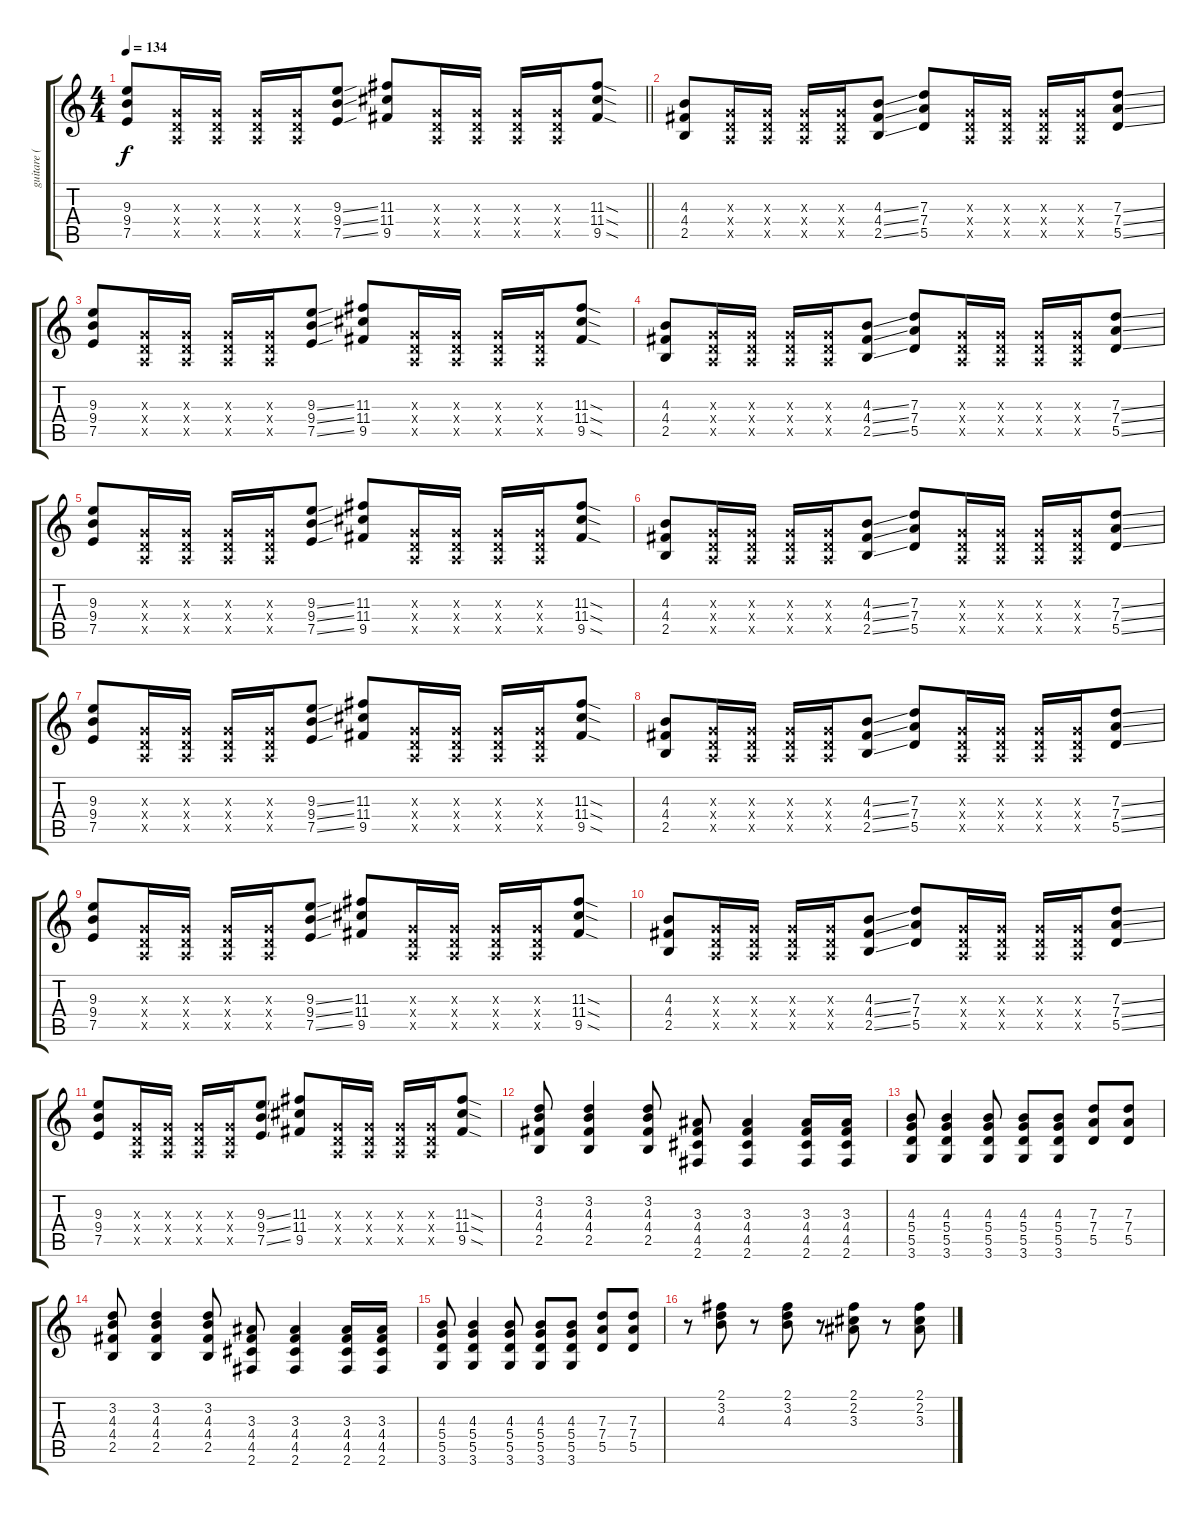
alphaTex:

\track ("guitare ( Guillaume ) " "guitare ( ") {instrument distortionguitar}
\staff {score tabs}
\tuning (E4 B3 G3 D3 A2 E2) {hide}
\ts (4 4)
\tempo 134
\clef g2
\barLineRight lightlight
\ks c
(9.3 9.4 7.5).8{dy f} (0.3{x} 0.4{x} 0.5{x}).16 (0.3{x} 0.4{x} 0.5{x}).16 (0.3{x} 0.4{x} 0.5{x}).16 (0.3{x} 0.4{x} 0.5{x}).16 (9.3{ss} 9.4{ss} 7.5{ss}).8 (11.3 11.4 9.5).8 (0.3{x} 0.4{x} 0.5{x}).16 (0.3{x} 0.4{x} 0.5{x}).16 (0.3{x} 0.4{x} 0.5{x}).16 (0.3{x} 0.4{x} 0.5{x}).16 (11.3{sod} 11.4{sod} 9.5{sod}).8 |
(4.3 4.4 2.5).8 (0.3{x} 0.4{x} 0.5{x}).16 (0.3{x} 0.4{x} 0.5{x}).16 (0.3{x} 0.4{x} 0.5{x}).16 (0.3{x} 0.4{x} 0.5{x}).16 (4.3{ss} 4.4{ss} 2.5{ss}).8 (7.3 7.4 5.5).8 (0.3{x} 0.4{x} 0.5{x}).16 (0.3{x} 0.4{x} 0.5{x}).16 (0.3{x} 0.4{x} 0.5{x}).16 (0.3{x} 0.4{x} 0.5{x}).16 (7.3{ss} 7.4{ss} 5.5{ss}).8 |
(9.3 9.4 7.5).8 (0.3{x} 0.4{x} 0.5{x}).16 (0.3{x} 0.4{x} 0.5{x}).16 (0.3{x} 0.4{x} 0.5{x}).16 (0.3{x} 0.4{x} 0.5{x}).16 (9.3{ss} 9.4{ss} 7.5{ss}).8 (11.3 11.4 9.5).8 (0.3{x} 0.4{x} 0.5{x}).16 (0.3{x} 0.4{x} 0.5{x}).16 (0.3{x} 0.4{x} 0.5{x}).16 (0.3{x} 0.4{x} 0.5{x}).16 (11.3{sod} 11.4{sod} 9.5{sod}).8 |
(4.3 4.4 2.5).8 (0.3{x} 0.4{x} 0.5{x}).16 (0.3{x} 0.4{x} 0.5{x}).16 (0.3{x} 0.4{x} 0.5{x}).16 (0.3{x} 0.4{x} 0.5{x}).16 (4.3{ss} 4.4{ss} 2.5{ss}).8 (7.3 7.4 5.5).8 (0.3{x} 0.4{x} 0.5{x}).16 (0.3{x} 0.4{x} 0.5{x}).16 (0.3{x} 0.4{x} 0.5{x}).16 (0.3{x} 0.4{x} 0.5{x}).16 (7.3{ss} 7.4{ss} 5.5{ss}).8 |
(9.3 9.4 7.5).8 (0.3{x} 0.4{x} 0.5{x}).16 (0.3{x} 0.4{x} 0.5{x}).16 (0.3{x} 0.4{x} 0.5{x}).16 (0.3{x} 0.4{x} 0.5{x}).16 (9.3{ss} 9.4{ss} 7.5{ss}).8 (11.3 11.4 9.5).8 (0.3{x} 0.4{x} 0.5{x}).16 (0.3{x} 0.4{x} 0.5{x}).16 (0.3{x} 0.4{x} 0.5{x}).16 (0.3{x} 0.4{x} 0.5{x}).16 (11.3{sod} 11.4{sod} 9.5{sod}).8 |
(4.3 4.4 2.5).8 (0.3{x} 0.4{x} 0.5{x}).16 (0.3{x} 0.4{x} 0.5{x}).16 (0.3{x} 0.4{x} 0.5{x}).16 (0.3{x} 0.4{x} 0.5{x}).16 (4.3{ss} 4.4{ss} 2.5{ss}).8 (7.3 7.4 5.5).8 (0.3{x} 0.4{x} 0.5{x}).16 (0.3{x} 0.4{x} 0.5{x}).16 (0.3{x} 0.4{x} 0.5{x}).16 (0.3{x} 0.4{x} 0.5{x}).16 (7.3{ss} 7.4{ss} 5.5{ss}).8 |
(9.3 9.4 7.5).8 (0.3{x} 0.4{x} 0.5{x}).16 (0.3{x} 0.4{x} 0.5{x}).16 (0.3{x} 0.4{x} 0.5{x}).16 (0.3{x} 0.4{x} 0.5{x}).16 (9.3{ss} 9.4{ss} 7.5{ss}).8 (11.3 11.4 9.5).8 (0.3{x} 0.4{x} 0.5{x}).16 (0.3{x} 0.4{x} 0.5{x}).16 (0.3{x} 0.4{x} 0.5{x}).16 (0.3{x} 0.4{x} 0.5{x}).16 (11.3{sod} 11.4{sod} 9.5{sod}).8 |
(4.3 4.4 2.5).8 (0.3{x} 0.4{x} 0.5{x}).16 (0.3{x} 0.4{x} 0.5{x}).16 (0.3{x} 0.4{x} 0.5{x}).16 (0.3{x} 0.4{x} 0.5{x}).16 (4.3{ss} 4.4{ss} 2.5{ss}).8 (7.3 7.4 5.5).8 (0.3{x} 0.4{x} 0.5{x}).16 (0.3{x} 0.4{x} 0.5{x}).16 (0.3{x} 0.4{x} 0.5{x}).16 (0.3{x} 0.4{x} 0.5{x}).16 (7.3{ss} 7.4{ss} 5.5{ss}).8 |
(9.3 9.4 7.5).8 (0.3{x} 0.4{x} 0.5{x}).16 (0.3{x} 0.4{x} 0.5{x}).16 (0.3{x} 0.4{x} 0.5{x}).16 (0.3{x} 0.4{x} 0.5{x}).16 (9.3{ss} 9.4{ss} 7.5{ss}).8 (11.3 11.4 9.5).8 (0.3{x} 0.4{x} 0.5{x}).16 (0.3{x} 0.4{x} 0.5{x}).16 (0.3{x} 0.4{x} 0.5{x}).16 (0.3{x} 0.4{x} 0.5{x}).16 (11.3{sod} 11.4{sod} 9.5{sod}).8 |
(4.3 4.4 2.5).8 (0.3{x} 0.4{x} 0.5{x}).16 (0.3{x} 0.4{x} 0.5{x}).16 (0.3{x} 0.4{x} 0.5{x}).16 (0.3{x} 0.4{x} 0.5{x}).16 (4.3{ss} 4.4{ss} 2.5{ss}).8 (7.3 7.4 5.5).8 (0.3{x} 0.4{x} 0.5{x}).16 (0.3{x} 0.4{x} 0.5{x}).16 (0.3{x} 0.4{x} 0.5{x}).16 (0.3{x} 0.4{x} 0.5{x}).16 (7.3{ss} 7.4{ss} 5.5{ss}).8 |
(9.3 9.4 7.5).8 (0.3{x} 0.4{x} 0.5{x}).16 (0.3{x} 0.4{x} 0.5{x}).16 (0.3{x} 0.4{x} 0.5{x}).16 (0.3{x} 0.4{x} 0.5{x}).16 (9.3{ss} 9.4{ss} 7.5{ss}).8 (11.3 11.4 9.5).8 (0.3{x} 0.4{x} 0.5{x}).16 (0.3{x} 0.4{x} 0.5{x}).16 (0.3{x} 0.4{x} 0.5{x}).16 (0.3{x} 0.4{x} 0.5{x}).16 (11.3{sod} 11.4{sod} 9.5{sod}).8 |
(3.2 4.3 4.4 2.5).8 (3.2 4.3 4.4 2.5).4 (3.2 4.3 4.4 2.5).8 (3.3 4.4 4.5 2.6).8 (3.3 4.4 4.5 2.6).4 (3.3 4.4 4.5 2.6).16 (3.3 4.4 4.5 2.6).16 |
(4.3 5.4 5.5 3.6).8 (4.3 5.4 5.5 3.6).4 (4.3 5.4 5.5 3.6).8 (4.3 5.4 5.5 3.6).8 (4.3 5.4 5.5 3.6).8 (7.3 7.4 5.5).8 (7.3 7.4 5.5).8 |
(3.2 4.3 4.4 2.5).8 (3.2 4.3 4.4 2.5).4 (3.2 4.3 4.4 2.5).8 (3.3 4.4 4.5 2.6).8 (3.3 4.4 4.5 2.6).4 (3.3 4.4 4.5 2.6).16 (3.3 4.4 4.5 2.6).16 |
(4.3 5.4 5.5 3.6).8 (4.3 5.4 5.5 3.6).4 (4.3 5.4 5.5 3.6).8 (4.3 5.4 5.5 3.6).8 (4.3 5.4 5.5 3.6).8 (7.3 7.4 5.5).8 (7.3 7.4 5.5).8 |
r.8 (2.1 3.2 4.3).8 r.8 (2.1 3.2 4.3).8 r.8 (2.1 2.2 3.3).8 r.8 (2.1 2.2 3.3).8
